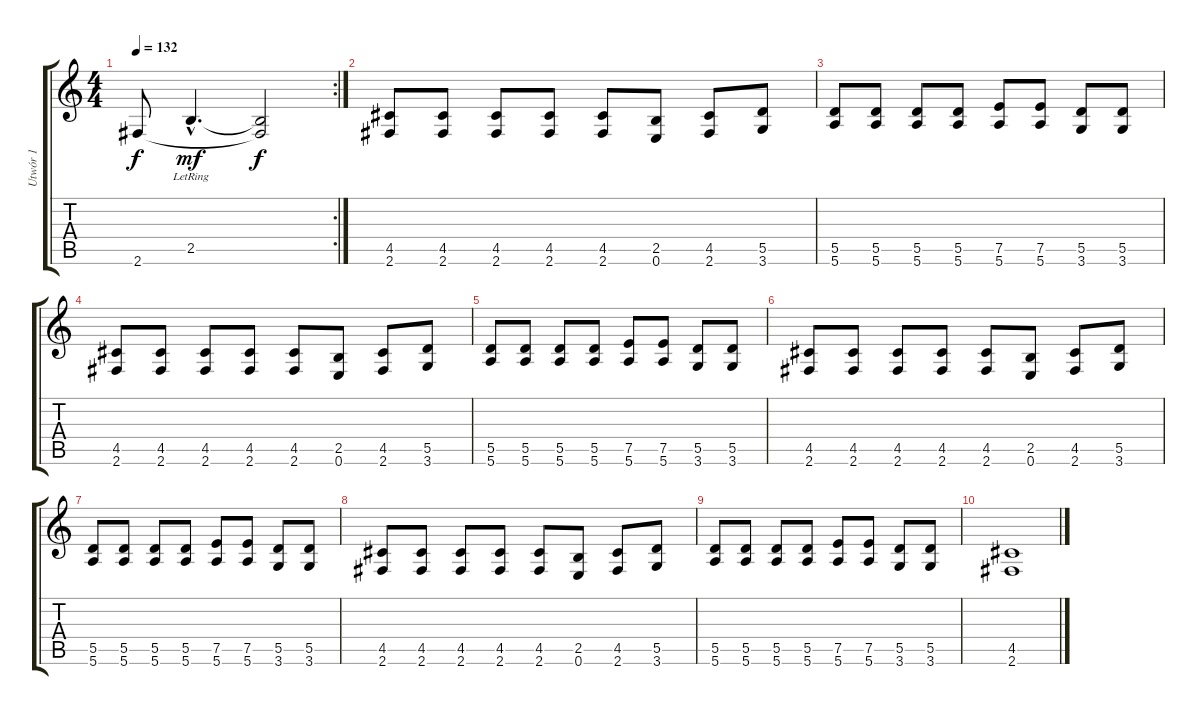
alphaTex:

\track ("Utwór 1" "Utwór 1") {instrument distortionguitar}
\staff {score tabs}
\tuning (E4 B3 G3 D3 A2 E2) {hide}
\rc 2
\ts (4 4)
\tempo 132
\clef g2
\ks c
2.6{t}.8{dy f} 2.5{hac lr}.4{d dy mf} (2.5{t} 2.6{t}).2{dy f} |
(4.5 2.6).8 (4.5 2.6).8 (4.5 2.6).8 (4.5 2.6).8 (4.5 2.6).8 (2.5 0.6).8 (4.5 2.6).8 (5.5 3.6).8 |
(5.5 5.6).8 (5.5 5.6).8 (5.5 5.6).8 (5.5 5.6).8 (7.5 5.6).8 (7.5 5.6).8 (5.5 3.6).8 (5.5 3.6).8 |
(4.5 2.6).8 (4.5 2.6).8 (4.5 2.6).8 (4.5 2.6).8 (4.5 2.6).8 (2.5 0.6).8 (4.5 2.6).8 (5.5 3.6).8 |
(5.5 5.6).8 (5.5 5.6).8 (5.5 5.6).8 (5.5 5.6).8 (7.5 5.6).8 (7.5 5.6).8 (5.5 3.6).8 (5.5 3.6).8 |
(4.5 2.6).8 (4.5 2.6).8 (4.5 2.6).8 (4.5 2.6).8 (4.5 2.6).8 (2.5 0.6).8 (4.5 2.6).8 (5.5 3.6).8 |
(5.5 5.6).8 (5.5 5.6).8 (5.5 5.6).8 (5.5 5.6).8 (7.5 5.6).8 (7.5 5.6).8 (5.5 3.6).8 (5.5 3.6).8 |
(4.5 2.6).8 (4.5 2.6).8 (4.5 2.6).8 (4.5 2.6).8 (4.5 2.6).8 (2.5 0.6).8 (4.5 2.6).8 (5.5 3.6).8 |
(5.5 5.6).8 (5.5 5.6).8 (5.5 5.6).8 (5.5 5.6).8 (7.5 5.6).8 (7.5 5.6).8 (5.5 3.6).8 (5.5 3.6).8 |
(4.5 2.6).1
